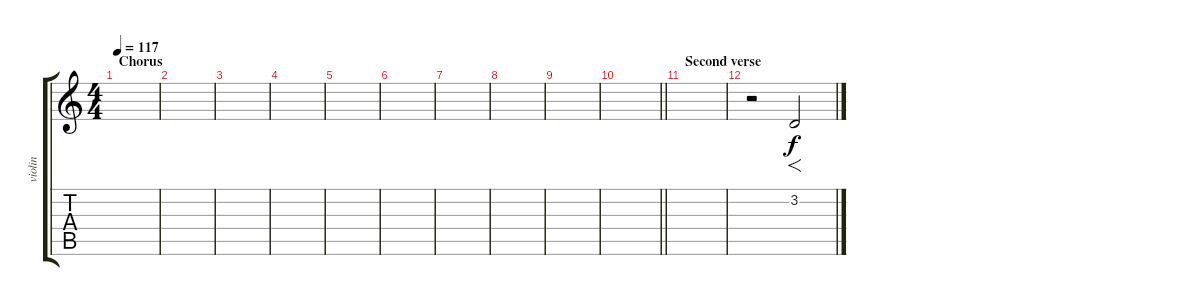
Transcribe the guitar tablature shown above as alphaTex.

\track ("violin" "violin") {instrument violin}
\staff {score tabs}
\tuning (E4 B3 G3 D3 A2 E2) {hide}
\ts (4 4)
\section ("" "Chorus")
\tempo 117
\clef g2
\ks c
|
|
|
|
|
|
|
|
|
\barLineRight lightlight
|
\section ("" "Second verse")
|
r.2 3.2.2{f}
